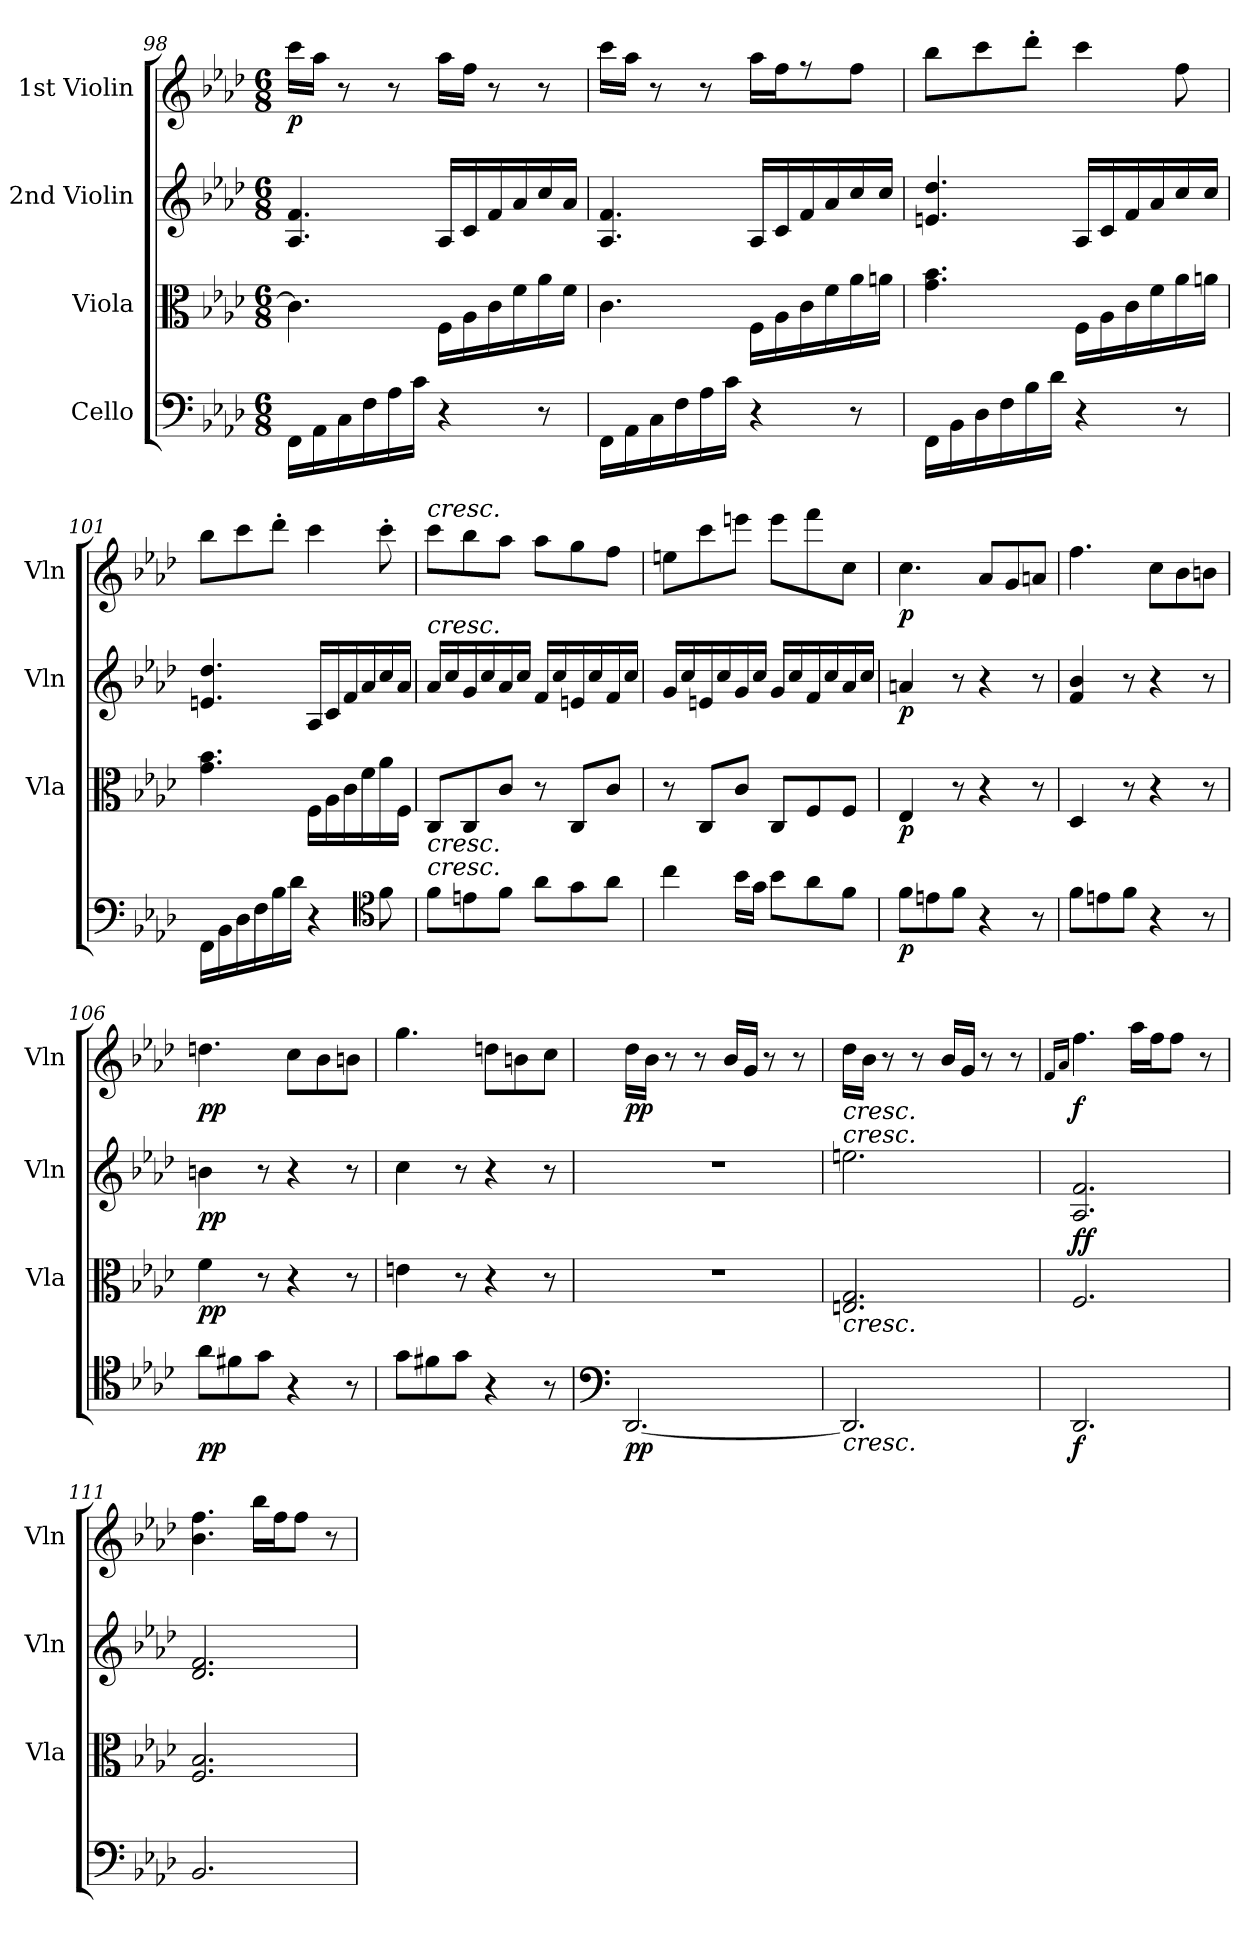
**kern	**dynam	**kern	**dynam	**kern	**dynam	**kern	**dynam
*part4	*part4	*part3	*part3	*part2	*part2	*part1	*part1
*staff4	*staff4	*staff3	*staff3	*staff2	*staff2	*staff1	*staff1
*I"Cello	*	*I"Viola	*	*I"2nd Violin	*	*I"1st Violin	*
*	*	*I'Vla	*	*I'Vln	*	*I'Vln	*
*clefF4	*	*clefC3	*	*clefG2	*	*clefG2	*
*k[b-e-a-d-]	*	*k[b-e-a-d-]	*	*k[b-e-a-d-]	*	*k[b-e-a-d-]	*
*M6/8	*	*M6/8	*	*M6/8	*	*M6/8	*
=98	=98	=98	=98	=98	=98	=98	=98
!	!	!	!	!	!	!	!LO:DY:b
16FF\LL	.	4.c\]	.	4.A-/ 4.f/	.	16ccc\LL	p
16AA-\	.	.	.	.	.	16aa-\JJ	.
16C\	.	.	.	.	.	8r	.
16F\	.	.	.	.	.	.	.
16A-\	.	.	.	.	.	8r	.
16c\JJ	.	.	.	.	.	.	.
4r	.	16F\LL	.	16A-/LL	.	16aa-\LL	.
.	.	16A-\	.	16c/	.	16ff\JJ	.
.	.	16c\	.	16f/	.	8r	.
.	.	16f\	.	16a-/	.	.	.
8r	.	16a-\	.	16cc/	.	8r	.
.	.	16f\JJ	.	16a-/JJ	.	.	.
!!LO:PB:g=z
=99	=99	=99	=99	=99	=99	=99	=99
16FF\LL	.	4.c\	.	4.A-/ 4.f/	.	16ccc\LL	.
16AA-\	.	.	.	.	.	16aa-\JJ	.
16C\	.	.	.	.	.	8r	.
16F\	.	.	.	.	.	.	.
16A-\	.	.	.	.	.	8r	.
16c\JJ	.	.	.	.	.	.	.
4r	.	16F\LL	.	16A-/LL	.	16aa-\LL	.
.	.	16A-\	.	16c/	.	16ff\J	.
.	.	16c\	.	16f/	.	8r	.
.	.	16f\	.	16a-/	.	.	.
8r	.	16a-\	.	16cc/	.	8ff\J	.
.	.	16an\JJ	.	16cc/JJ	.	.	.
!!LO:LB:g=z
=100	=100	=100	=100	=100	=100	=100	=100
16FF\LL	.	4.g\ 4.b-\	.	4.en/ 4.dd-/	.	8bb-\L	.
16BB-\	.	.	.	.	.	.	.
16D-\	.	.	.	.	.	8ccc\	.
16F\	.	.	.	.	.	.	.
16B-\	.	.	.	.	.	8ddd-'\J	.
16d-\JJ	.	.	.	.	.	.	.
4r	.	16F\LL	.	16A-/LL	.	4ccc\	.
.	.	16A-\	.	16c/	.	.	.
.	.	16c\	.	16f/	.	.	.
.	.	16f\	.	16a-/	.	.	.
8r	.	16a-\	.	16cc/	.	8ff\	.
.	.	16an\JJ	.	16cc/JJ	.	.	.
=101	=101	=101	=101	=101	=101	=101	=101
16FF\LL	.	4.g\ 4.b-\	.	4.en/ 4.dd-/	.	8bb-\L	.
16BB-\	.	.	.	.	.	.	.
16D-\	.	.	.	.	.	8ccc\	.
16F\	.	.	.	.	.	.	.
16B-\	.	.	.	.	.	8ddd-'\J	.
16d-\JJ	.	.	.	.	.	.	.
4r	.	16F\LL	.	16A-/LL	.	4ccc\	.
.	.	16A-\	.	16c/	.	.	.
.	.	16c\	.	16f/	.	.	.
.	.	16f\	.	16a-/	.	.	.
*clefC4	*	*	*	*	*	*	*
8f\	.	16a-\	.	16cc/	.	8ccc'\	.
.	.	16F\JJ	.	16a-/JJ	.	.	.
=102	=102	=102	=102	=102	=102	=102	=102
!	!	!	!	!	!	!LO:TX:a:i:t=cresc.	!
!	!	!	!	!LO:TX:a:i:t=cresc.	!	!	!
!	!	!LO:TX:b:i:t=cresc.	!	!	!	!	!
!LO:TX:a:i:t=cresc.	!	!	!	!	!	!	!
8f\L	.	8C/L	.	16a-/LL	.	8ccc\L	.
.	.	.	.	16cc/	.	.	.
8en\	.	8C/	.	16g/	.	8bb-\	.
.	.	.	.	16cc/	.	.	.
8f\J	.	8c/J	.	16a-/	.	8aa-\J	.
.	.	.	.	16cc/JJ	.	.	.
8a-\L	.	8r	.	16f/LL	.	8aa-\L	.
.	.	.	.	16cc/	.	.	.
8g\	.	8C/L	.	16en/	.	8gg\	.
.	.	.	.	16cc/	.	.	.
8a-\J	.	8c/J	.	16f/	.	8ff\J	.
.	.	.	.	16cc/JJ	.	.	.
!!LO:LB:g=z
=103	=103	=103	=103	=103	=103	=103	=103
4cc\	.	8r	.	16g/LL	.	8een\L	.
.	.	.	.	16cc/	.	.	.
.	.	8C/L	.	16en/	.	8ccc\	.
.	.	.	.	16cc/	.	.	.
16b-\LL	.	8c/J	.	16g/	.	8eeen\J	.
16g\JJ	.	.	.	16cc/JJ	.	.	.
8b-\L	.	8C/L	.	16g/LL	.	8eee\L	.
.	.	.	.	16cc/	.	.	.
8a-\	.	8F/	.	16f/	.	8fff\	.
.	.	.	.	16cc/	.	.	.
8f\J	.	8F/J	.	16a-/	.	8cc\J	.
.	.	.	.	16cc/JJ	.	.	.
!!LO:PB:g=z
=104	=104	=104	=104	=104	=104	=104	=104
!	!LO:DY:b	!	!LO:DY:b	!	!LO:DY:b	!	!LO:DY:b
8f\L	p	4E-/	p	4an/	p	4.cc\	p
8en\	.	.	.	.	.	.	.
8f\J	.	8r	.	8r	.	.	.
4r	.	4r	.	4r	.	8a-/L	.
.	.	.	.	.	.	8g/	.
8r	.	8r	.	8r	.	8an/J	.
=105	=105	=105	=105	=105	=105	=105	=105
8f\L	.	4D-/	.	4f/ 4b-/	.	4.ff\	.
8en\	.	.	.	.	.	.	.
8f\J	.	8r	.	8r	.	.	.
4r	.	4r	.	4r	.	8cc\L	.
.	.	.	.	.	.	8b-\	.
8r	.	8r	.	8r	.	8bn\J	.
=106	=106	=106	=106	=106	=106	=106	=106
!	!LO:DY:b	!	!LO:DY:b	!	!LO:DY:b	!	!LO:DY:b
8a-\L	pp	4f\	pp	4bn\	pp	4.ddn\	pp
8f#X\	.	.	.	.	.	.	.
8g\J	.	8r	.	8r	.	.	.
4r	.	4r	.	4r	.	8cc\L	.
.	.	.	.	.	.	8b-\	.
8r	.	8r	.	8r	.	8bn\J	.
=107	=107	=107	=107	=107	=107	=107	=107
8g\L	.	4en\	.	4cc\	.	4.gg\	.
8f#X\	.	.	.	.	.	.	.
8g\J	.	8r	.	8r	.	.	.
4r	.	4r	.	4r	.	8ddn\L	.
.	.	.	.	.	.	8bn\	.
8r	.	8r	.	8r	.	8cc\J	.
=108	=108	=108	=108	=108	=108	=108	=108
*clefF4	*	*	*	*	*	*	*
!	!LO:DY:b	!	!	!	!	!	!LO:DY:b
[2.DD-/	pp	2.r	.	2.r	.	16dd-\LL	pp
.	.	.	.	.	.	16b-\JJ	.
.	.	.	.	.	.	8r	.
.	.	.	.	.	.	8r	.
.	.	.	.	.	.	16b-/LL	.
.	.	.	.	.	.	16g/JJ	.
.	.	.	.	.	.	8r	.
.	.	.	.	.	.	8r	.
!!LO:LB:g=z
=109	=109	=109	=109	=109	=109	=109	=109
!	!	!	!	!	!	!LO:TX:b:i:t=cresc.	!
!	!	!	!	!LO:TX:a:i:t=cresc.	!	!	!
!	!	!LO:TX:b:i:t=cresc.	!	!	!	!	!
!LO:TX:b:i:t=cresc.	!	!	!	!	!	!	!
2.DD-/]	.	2.En/ 2.G/	.	2.een\	.	16dd-\LL	.
.	.	.	.	.	.	16b-\JJ	.
.	.	.	.	.	.	8r	.
.	.	.	.	.	.	8r	.
.	.	.	.	.	.	16b-/LL	.
.	.	.	.	.	.	16g/JJ	.
.	.	.	.	.	.	8r	.
.	.	.	.	.	.	8r	.
!!LO:PB:g=z
=110	=110	=110	=110	=110	=110	=110	=110
.	.	.	.	.	.	16qf/LL	.
.	.	.	.	.	.	16qa-/JJ	.
!	!LO:DY:b	!	!LO:DY:a	!	!	!	!
!	!	!	!LO:DY:n=1:b	!	!	!	!LO:DY:b
2.DD-/	f	2.F/	f f	2.A-/ 2.f/	.	4.ff\	f
.	.	.	.	.	.	16aa-\LL	.
.	.	.	.	.	.	16ff\J	.
.	.	.	.	.	.	8ff\J	.
.	.	.	.	.	.	8r	.
=111	=111	=111	=111	=111	=111	=111	=111
2.BB-/	.	2.F/ 2.B-/	.	2.d-/ 2.f/	.	4.b-\ 4.ff\	.
.	.	.	.	.	.	16bb-\LL	.
.	.	.	.	.	.	16ff\J	.
.	.	.	.	.	.	8ff\J	.
.	.	.	.	.	.	8r	.
=	=	=	=	=	=	=	=
*-	*-	*-	*-	*-	*-	*-	*-
